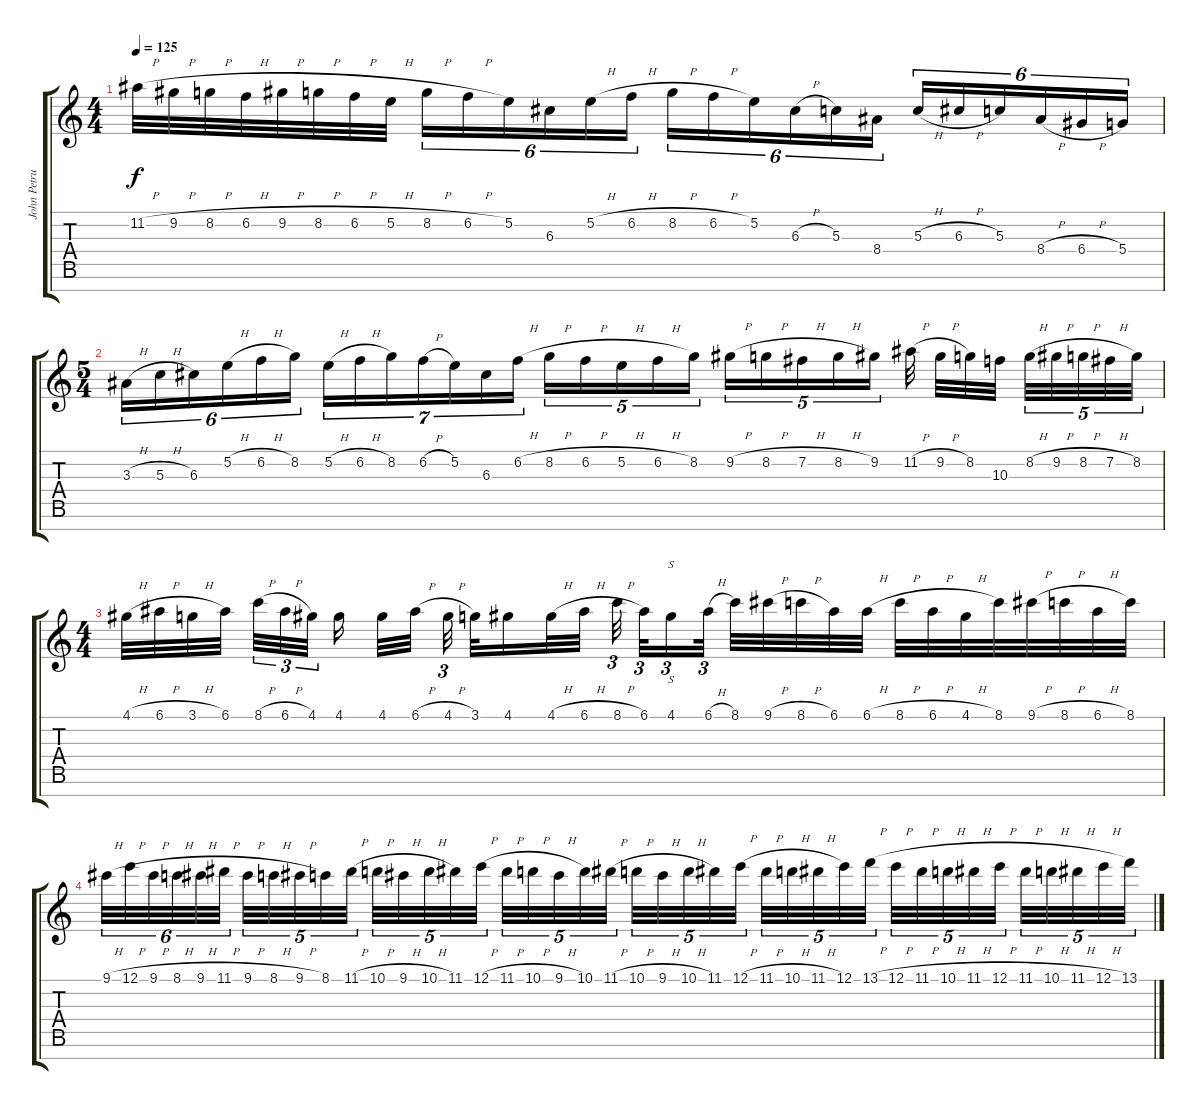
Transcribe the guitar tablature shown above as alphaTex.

\track ("John Petrucci" "John Petru") {instrument distortionguitar}
\staff {score tabs}
\tuning (E4 B3 G3 D3 A2 E2 B1) {hide}
\ts (4 4)
\tempo 125
\clef g2
\ks c
11.2{h}.32{dy f} 9.2{h}.32 8.2{h}.32 6.2{h}.32 9.2{h}.32 8.2{h}.32 6.2{h}.32 5.2{h}.32 8.2{h}.16{tu (6 4)} 6.2{h}.16{tu (6 4)} 5.2.16{tu (6 4)} 6.3.16{tu (6 4)} 5.2{h}.16{tu (6 4)} 6.2{h}.16{tu (6 4)} 8.2{h}.16{tu (6 4)} 6.2{h}.16{tu (6 4)} 5.2.16{tu (6 4)} 6.3{h}.16{tu (6 4)} 5.3.16{tu (6 4)} 8.4.16{tu (6 4)} 5.3{h}.16{tu (6 4)} 6.3{h}.16{tu (6 4)} 5.3.16{tu (6 4)} 8.4{h}.16{tu (6 4)} 6.4{h}.16{tu (6 4)} 5.4.16{tu (6 4)} |
\ts (5 4)
3.3{h}.16{tu (6 4)} 5.3{h}.16{tu (6 4)} 6.3.16{tu (6 4)} 5.2{h}.16{tu (6 4)} 6.2{h}.16{tu (6 4)} 8.2.16{tu (6 4)} 5.2{h}.16{tu (7 4)} 6.2{h}.16{tu (7 4)} 8.2.16{tu (7 4)} 6.2{h}.16{tu (7 4)} 5.2.16{tu (7 4)} 6.3.16{tu (7 4)} 6.2{h}.16{tu (7 4)} 8.2{h}.16{tu (5 4)} 6.2{h}.16{tu (5 4)} 5.2{h}.16{tu (5 4)} 6.2{h}.16{tu (5 4)} 8.2.16{tu (5 4)} 9.2{h}.16{tu (5 4)} 8.2{h}.16{tu (5 4)} 7.2{h}.16{tu (5 4)} 8.2{h}.16{tu (5 4)} 9.2.16{tu (5 4)} 11.2{h}.32 9.2{h}.32 8.2.32 10.3.32 8.2{h}.32{tu (5 4)} 9.2{h}.32{tu (5 4)} 8.2{h}.32{tu (5 4)} 7.2{h}.32{tu (5 4)} 8.2.32{tu (5 4)} |
\ts (4 4)
4.1{h}.32 6.1{h}.32 3.1{h}.32 6.1.32 8.1{h}.32{tu (3 2)} 6.1{h}.32{tu (3 2)} 4.1.32{tu (3 2)} 4.1.16 4.1.32 6.1{h}.32 4.1{h}.32{tu (3 2)} 3.1.32 4.1.16 4.1{h}.32 6.1{h}.32 8.1{h}.32{tu (3 2)} 6.1.32{tu (3 2)} 4.1.16{s tu (3 2)} 6.1{h}.32{tu (3 2)} 8.1.32 9.1{h}.32 8.1{h}.32 6.1.32 6.1{h}.32 8.1{h}.32 6.1{h}.32 4.1{h}.32 8.1.32 9.1{h}.32 8.1{h}.32 6.1{h}.32 8.1.32 |
9.1{h}.32{tu (6 4)} 12.1{h}.32{tu (6 4)} 9.1{h}.32{tu (6 4)} 8.1{h}.32{tu (6 4)} 9.1{h}.32{tu (6 4)} 11.1{h}.32{tu (6 4)} 9.1{h}.32{tu (5 4)} 8.1{h}.32{tu (5 4)} 9.1{h}.32{tu (5 4)} 8.1.32{tu (5 4)} 11.1{h}.32{tu (5 4)} 10.1{h}.32{tu (5 4)} 9.1{h}.32{tu (5 4)} 10.1{h}.32{tu (5 4)} 11.1.32{tu (5 4)} 12.1{h}.32{tu (5 4)} 11.1{h}.32{tu (5 4)} 10.1{h}.32{tu (5 4)} 9.1{h}.32{tu (5 4)} 10.1.32{tu (5 4)} 11.1{h}.32{tu (5 4)} 10.1{h}.32{tu (5 4)} 9.1{h}.32{tu (5 4)} 10.1{h}.32{tu (5 4)} 11.1.32{tu (5 4)} 12.1{h}.32{tu (5 4)} 11.1{h}.32{tu (5 4)} 10.1{h}.32{tu (5 4)} 11.1{h}.32{tu (5 4)} 12.1.32{tu (5 4)} 13.1{h}.32{tu (5 4)} 12.1{h}.32{tu (5 4)} 11.1{h}.32{tu (5 4)} 10.1{h}.32{tu (5 4)} 11.1{h}.32{tu (5 4)} 12.1{h}.32{tu (5 4)} 11.1{h}.32{tu (5 4)} 10.1{h}.32{tu (5 4)} 11.1{h}.32{tu (5 4)} 12.1{h}.32{tu (5 4)} 13.1.32{tu (5 4)}
